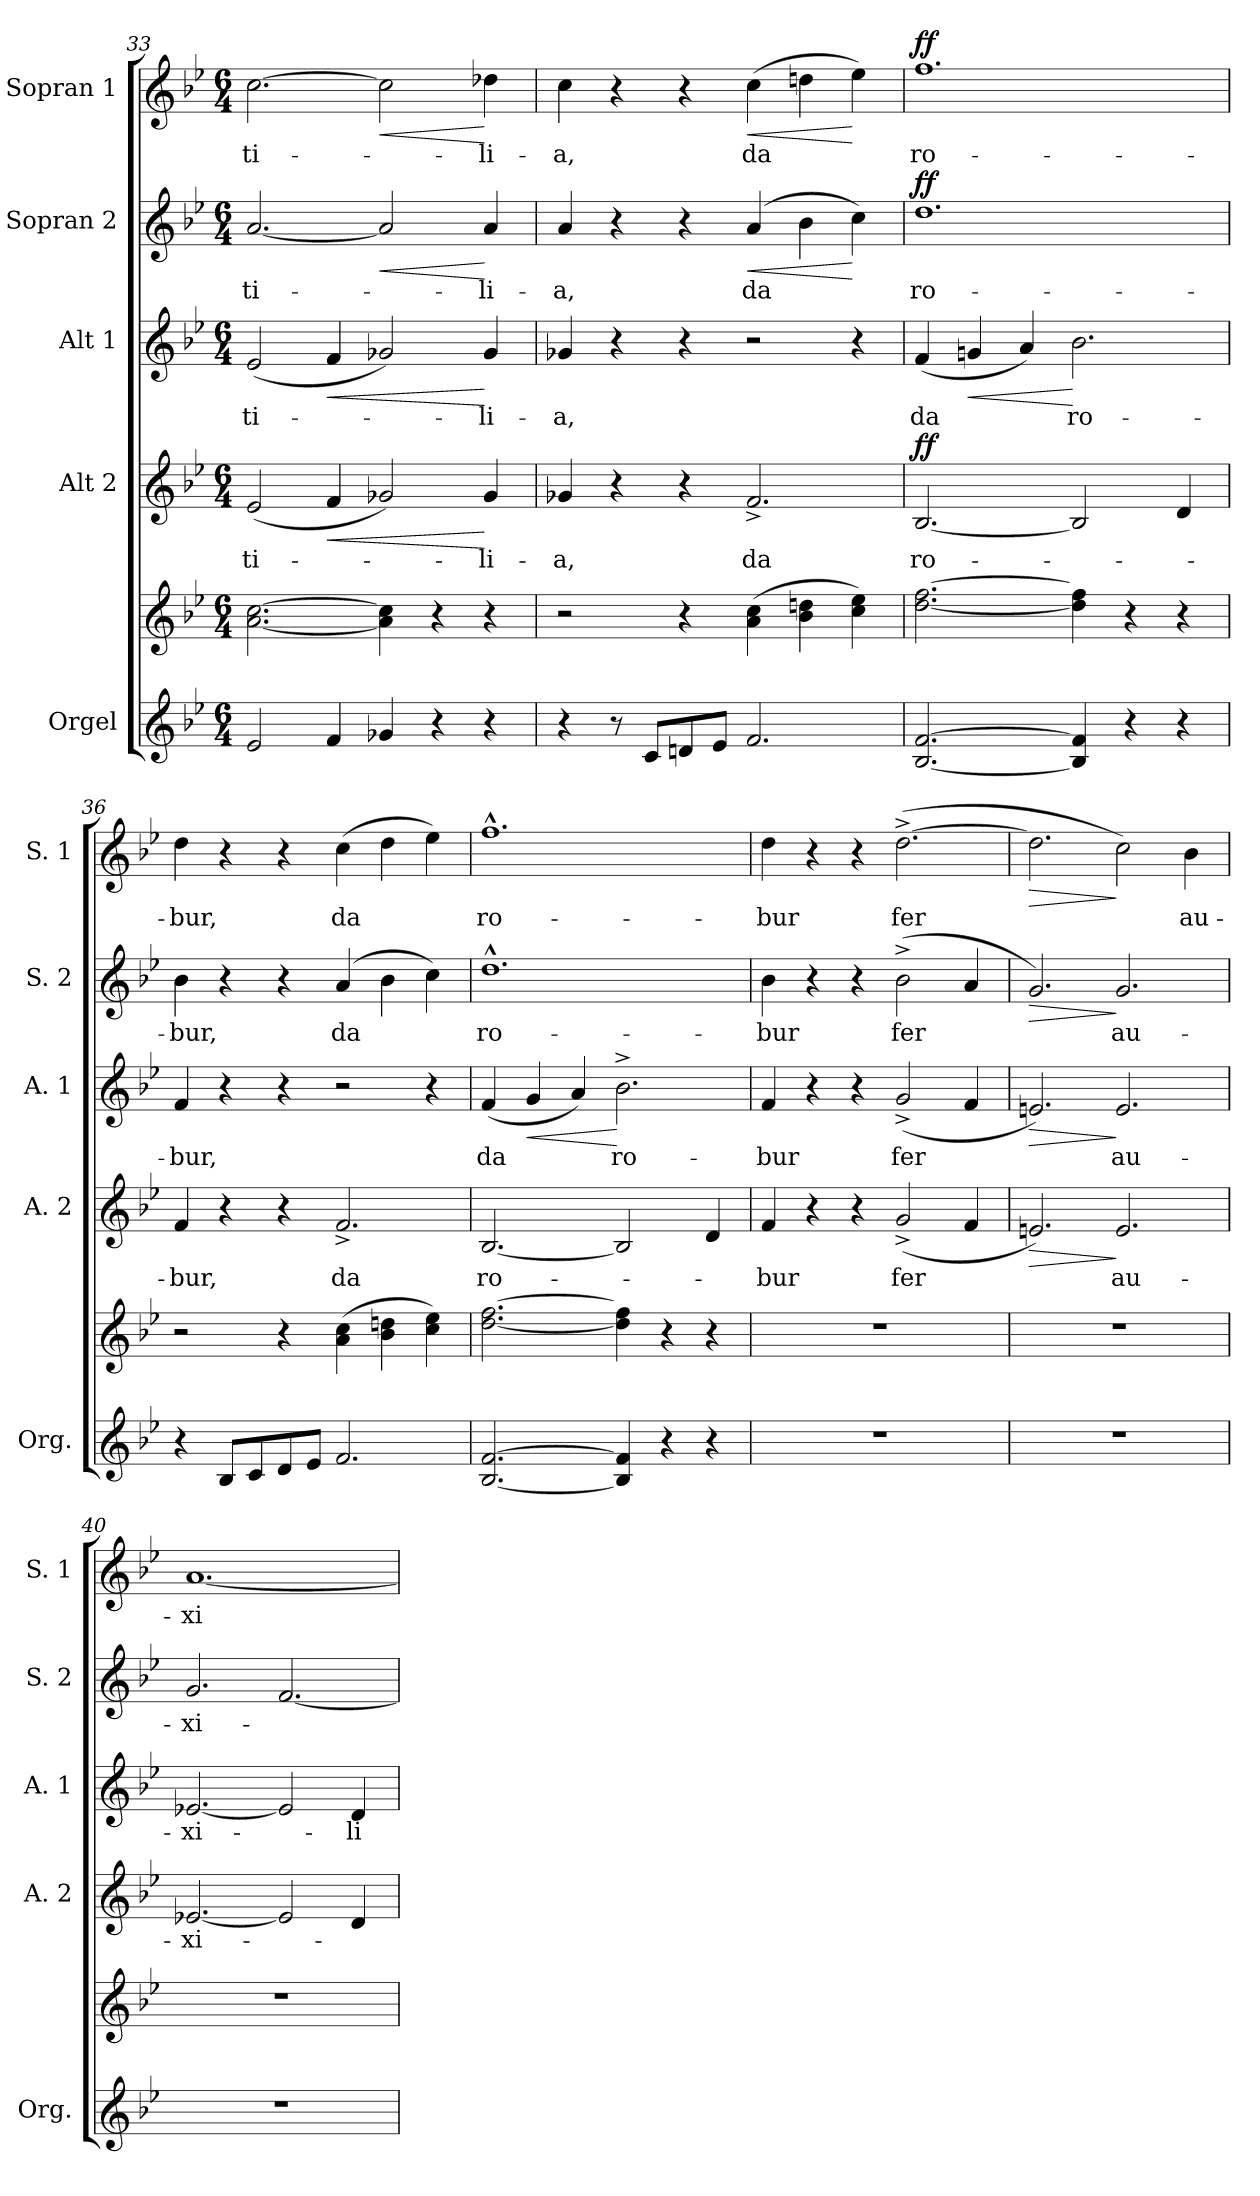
**kern	**kern	**kern	**text	**dynam	**kern	**text	**dynam	**kern	**text	**dynam	**kern	**text	**dynam
*part5	*part5	*part4	*part4	*part4	*part3	*part3	*part3	*part2	*part2	*part2	*part1	*part1	*part1
*staff6	*staff5	*staff4	*staff4	*staff4	*staff3	*staff3	*staff3	*staff2	*staff2	*staff2	*staff1	*staff1	*staff1
*I"Orgel	*	*I"Alt 2	*	*	*I"Alt 1	*	*	*I"Sopran 2	*	*	*I"Sopran 1	*	*
*I'Org.	*	*I'A. 2	*	*	*I'A. 1	*	*	*I'S. 2	*	*	*I'S. 1	*	*
*clefG2	*clefG2	*clefG2	*	*	*clefG2	*	*	*clefG2	*	*	*clefG2	*	*
*k[b-e-]	*k[b-e-]	*k[b-e-]	*	*	*k[b-e-]	*	*	*k[b-e-]	*	*	*k[b-e-]	*	*
*B-:	*B-:	*B-:	*	*	*B-:	*	*	*B-:	*	*	*B-:	*	*
*M6/4	*M6/4	*M6/4	*	*	*M6/4	*	*	*M6/4	*	*	*M6/4	*	*
=33	=33	=33	=33	=33	=33	=33	=33	=33	=33	=33	=33	=33	=33
!	!	!	!LO:LY:b	!	!	!LO:LY:b	!	!	!LO:LY:b	!	!	!LO:LY:b	!
2e-/	[2.a\ [2.cc\	(<2e-/	-ti-	.	(<2e-/	-ti-	.	[2.a/	-ti-	.	[2.cc\	-ti-	.
!	!	!	!	!LO:HP:b	!	!	!LO:HP:b	!	!	!	!	!	!
4f/	.	4f/	.	<	4f/	.	<	.	.	.	.	.	.
!	!	!	!	!	!	!	!	!	!	!LO:HP:b	!	!	!LO:HP:b
4g-X/	4a\] 4cc\]	2g-X/)	.	.	2g-X/)	.	.	2a/]	.	<	2cc\]	.	<
4r	4r	.	.	.	.	.	.	.	.	.	.	.	.
!	!	!	!LO:LY:b	!	!	!LO:LY:b	!	!	!LO:LY:b	!	!	!LO:LY:b	!
4r	4r	4g-/	-li-	[	4g-/	-li-	[	4a/	-li-	[	4dd-X\	-li-	[
!!LO:LB:g=z
=34	=34	=34	=34	=34	=34	=34	=34	=34	=34	=34	=34	=34	=34
!	!	!	!LO:LY:b	!	!	!LO:LY:b	!	!	!LO:LY:b	!	!	!LO:LY:b	!
4r	2r	4g-X/	-a,	.	4g-X/	-a,	.	4a/	-a,	.	4cc\	-a,	.
8r	.	4r	.	.	4r	.	.	4r	.	.	4r	.	.
8c/L	.	.	.	.	.	.	.	.	.	.	.	.	.
8dn/	4r	4r	.	.	4r	.	.	4r	.	.	4r	.	.
8e-/J	.	.	.	.	.	.	.	.	.	.	.	.	.
!	!	!	!LO:LY:b	!	!	!	!	!	!LO:LY:b	!LO:HP:b	!	!LO:LY:b	!LO:HP:b
2.f/	(>4a\ 4cc\	2.f^</	da	.	2r	.	.	(4a/	da	<	(>4cc\	da	<
.	4b-\ 4ddn\	.	.	.	.	.	.	4b-\	.	.	4ddn\	.	.
.	4cc\ 4ee-\)	.	.	.	4r	.	.	4cc\)	.	[	4ee-\)	.	[
=35	=35	=35	=35	=35	=35	=35	=35	=35	=35	=35	=35	=35	=35
!	!	!	!LO:LY:b	!LO:DY:a	!	!LO:LY:b	!	!	!LO:LY:b	!LO:DY:a	!	!LO:LY:b	!LO:DY:a
[2.B-/ [2.f/	[2.dd\ [2.ff\	[2.B-/	ro-	ff	(<4f/	da	.	1.dd	ro-	ff	1.ff	ro-	ff
!	!	!	!	!	!	!	!LO:HP:b	!	!	!	!	!	!
.	.	.	.	.	4gn/	.	<	.	.	.	.	.	.
.	.	.	.	.	4a/)	.	.	.	.	.	.	.	.
!	!	!	!	!	!	!LO:LY:b	!	!	!	!	!	!	!
4B-/] 4f/]	4dd\] 4ff\]	2B-/]	.	.	2.b-\	ro-	[	.	.	.	.	.	.
4r	4r	.	.	.	.	.	.	.	.	.	.	.	.
4r	4r	4d/	.	.	.	.	.	.	.	.	.	.	.
=36	=36	=36	=36	=36	=36	=36	=36	=36	=36	=36	=36	=36	=36
!	!	!	!LO:LY:b	!	!	!LO:LY:b	!	!	!LO:LY:b	!	!	!LO:LY:b	!
4r	2r	4f/	-bur,	.	4f/	-bur,	.	4b-\	-bur,	.	4dd\	-bur,	.
8B-/L	.	4r	.	.	4r	.	.	4r	.	.	4r	.	.
8c/	.	.	.	.	.	.	.	.	.	.	.	.	.
8d/	4r	4r	.	.	4r	.	.	4r	.	.	4r	.	.
8e-/J	.	.	.	.	.	.	.	.	.	.	.	.	.
!	!	!	!LO:LY:b	!	!	!	!	!	!LO:LY:b	!	!	!LO:LY:b	!
2.f/	(>4a\ 4cc\	2.f^</	da	.	2r	.	.	(4a/	da	.	(>4cc\	da	.
.	4b-\ 4ddn\	.	.	.	.	.	.	4b-\	.	.	4dd\	.	.
.	4cc\ 4ee-\)	.	.	.	4r	.	.	4cc\)	.	.	4ee-\)	.	.
=37	=37	=37	=37	=37	=37	=37	=37	=37	=37	=37	=37	=37	=37
!	!	!	!LO:LY:b	!	!	!LO:LY:b	!	!	!LO:LY:b	!	!	!LO:LY:b	!
[2.B-/ [2.f/	[2.dd\ [2.ff\	[2.B-/	ro-	.	(<4f/	da	.	1.dd^^>	ro-	.	1.ff^^>	ro-	.
!	!	!	!	!	!	!	!LO:HP:b	!	!	!	!	!	!
.	.	.	.	.	4g/	.	<	.	.	.	.	.	.
.	.	.	.	.	4a/)	.	.	.	.	.	.	.	.
!	!	!	!	!	!	!LO:LY:b	!	!	!	!	!	!	!
4B-/] 4f/]	4dd\] 4ff\]	2B-/]	.	.	2.b-^>\	ro-	[	.	.	.	.	.	.
4r	4r	.	.	.	.	.	.	.	.	.	.	.	.
4r	4r	4d/	.	.	.	.	.	.	.	.	.	.	.
!!LO:PB:g=z
=38	=38	=38	=38	=38	=38	=38	=38	=38	=38	=38	=38	=38	=38
!	!	!	!LO:LY:b	!	!	!LO:LY:b	!	!	!LO:LY:b	!	!	!LO:LY:b	!
1.r	1.r	4f/	-bur	.	4f/	-bur	.	4b-\	-bur	.	4dd\	-bur	.
.	.	4r	.	.	4r	.	.	4r	.	.	4r	.	.
.	.	4r	.	.	4r	.	.	4r	.	.	4r	.	.
!	!	!	!LO:LY:b	!	!	!LO:LY:b	!	!	!LO:LY:b	!	!	!LO:LY:b	!
.	.	(<2g^</	fer	.	(<2g^</	fer	.	(<2b-^>\	fer	.	(>[2.dd^>\	fer	.
.	.	4f/	.	.	4f/	.	.	4a/	.	.	.	.	.
=39	=39	=39	=39	=39	=39	=39	=39	=39	=39	=39	=39	=39	=39
!	!	!	!	!LO:HP:b	!	!	!LO:HP:b	!	!	!LO:HP:b	!	!	!LO:HP:b
1.r	1.r	2.en/)	.	>	2.en/)	.	>	2.g/)	.	>	2.dd\]	.	>
!	!	!	!LO:LY:b	!	!	!LO:LY:b	!	!	!LO:LY:b	!	!	!	!
.	.	2.e/	au-	]	2.e/	au-	]	2.g/	au-	]	2cc\)	.	]
!	!	!	!	!	!	!	!	!	!	!	!	!LO:LY:b	!
.	.	.	.	.	.	.	.	.	.	.	4b-\	au-	.
=40	=40	=40	=40	=40	=40	=40	=40	=40	=40	=40	=40	=40	=40
!	!	!	!LO:LY:b	!	!	!LO:LY:b	!	!	!LO:LY:b	!	!	!LO:LY:b	!
1.r	1.r	[2.e-X/	-xi-	.	[2.e-X/	-xi-	.	2.g/	-xi-	.	[1.a	-xi-	.
.	.	2e-/]	.	.	2e-/]	.	.	[2.f/	.	.	.	.	.
!	!	!	!	!	!	!LO:LY:b	!	!	!	!	!	!	!
.	.	4d/	.	.	4d/	-li-	.	.	.	.	.	.	.
=	=	=	=	=	=	=	=	=	=	=	=	=	=
*-	*-	*-	*-	*-	*-	*-	*-	*-	*-	*-	*-	*-	*-
